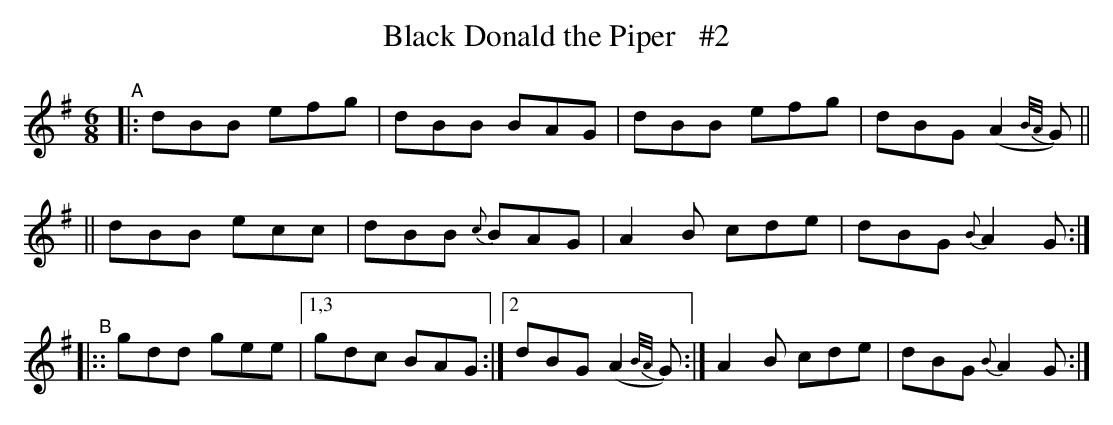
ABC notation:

X:1
T: Black Donald the Piper   #2
M: 6/8
L: 1/8
K: G
"^A"\
|: dBB efg | dBB BAG | dBB efg | dBG (A2{B/A/}G) ||
|| dBB ecc | dBB {c}BAG | A2B cde | dBG {B}A2G :|
"^B"\
|:: gdd gee |[1,3 gdc BAG :|[2 dBG (A2{B/A/}G) :| A2B cde | dBG {B}A2G :|
